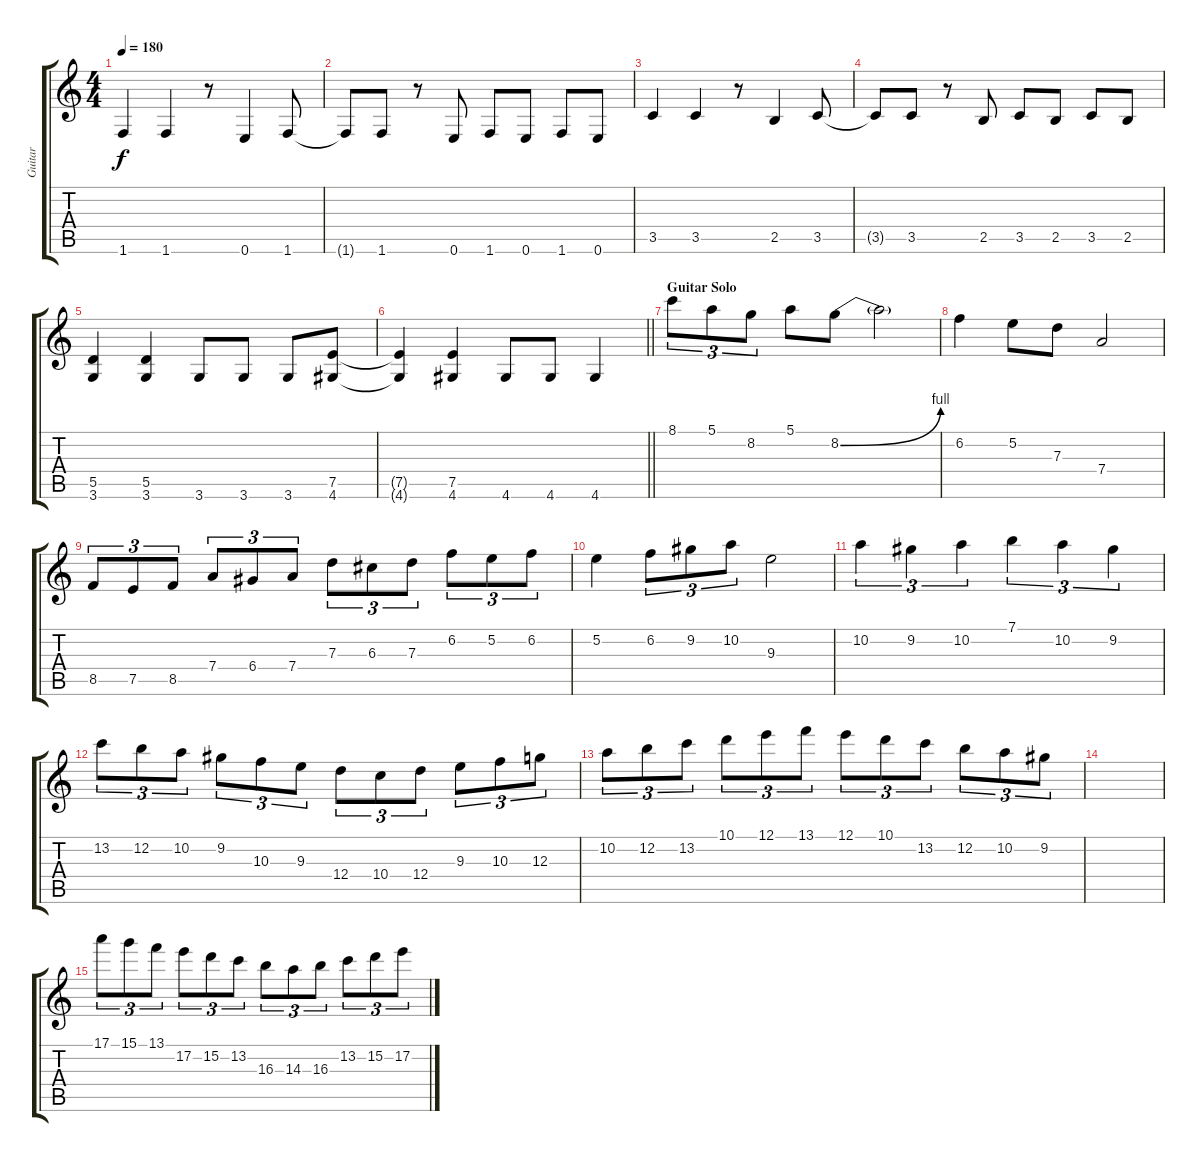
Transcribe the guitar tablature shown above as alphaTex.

\track ("Guitar " "Guitar ") {instrument distortionguitar}
\staff {score tabs}
\tuning (E4 B3 G3 D3 A2 E2) {hide}
\ts (4 4)
\tempo 180
\clef g2
\ks c
1.6.4{dy f} 1.6.4 r.8 0.6.4 1.6.8 |
1.6{t}.8 1.6.8 r.8 0.6.8 1.6.8 0.6.8 1.6.8 0.6.8 |
3.5.4 3.5.4 r.8 2.5.4 3.5.8 |
3.5{t}.8 3.5.8 r.8 2.5.8 3.5.8 2.5.8 3.5.8 2.5.8 |
(5.5 3.6).4 (5.5 3.6).4 3.6.8 3.6.8 3.6.8 (7.5 4.6).8 |
\barLineRight lightlight
(7.5{t} 4.6{t}).4 (7.5 4.6).4 4.6.8 4.6.8 4.6.4 |
\section ("" "Guitar Solo")
8.1.8{tu (3 2)} 5.1.8{tu (3 2)} 8.2.8{tu (3 2)} 5.1.8 8.2{be (bend 0 0 60 4)}.8 8.2{t}.2 |
6.2.4 5.2.8 7.3.8 7.4.2 |
8.5.8{tu (3 2)} 7.5.8{tu (3 2)} 8.5.8{tu (3 2)} 7.4.8{tu (3 2)} 6.4.8{tu (3 2)} 7.4.8{tu (3 2)} 7.3.8{tu (3 2)} 6.3.8{tu (3 2)} 7.3.8{tu (3 2)} 6.2.8{tu (3 2)} 5.2.8{tu (3 2)} 6.2.8{tu (3 2)} |
5.2.4 6.2.8{tu (3 2)} 9.2.8{tu (3 2)} 10.2.8{tu (3 2)} 9.3.2 |
10.2.4{tu (3 2)} 9.2.4{tu (3 2)} 10.2.4{tu (3 2)} 7.1.4{tu (3 2)} 10.2.4{tu (3 2)} 9.2.4{tu (3 2)} |
13.2.8{tu (3 2)} 12.2.8{tu (3 2)} 10.2.8{tu (3 2)} 9.2.8{tu (3 2)} 10.3.8{tu (3 2)} 9.3.8{tu (3 2)} 12.4.8{tu (3 2)} 10.4.8{tu (3 2)} 12.4.8{tu (3 2)} 9.3.8{tu (3 2)} 10.3.8{tu (3 2)} 12.3.8{tu (3 2)} |
10.2.8{tu (3 2)} 12.2.8{tu (3 2)} 13.2.8{tu (3 2)} 10.1.8{tu (3 2)} 12.1.8{tu (3 2)} 13.1.8{tu (3 2)} 12.1.8{tu (3 2)} 10.1.8{tu (3 2)} 13.2.8{tu (3 2)} 12.2.8{tu (3 2)} 10.2.8{tu (3 2)} 9.2.8{tu (3 2)} |
|
17.1.8{tu (3 2)} 15.1.8{tu (3 2)} 13.1.8{tu (3 2)} 17.2.8{tu (3 2)} 15.2.8{tu (3 2)} 13.2.8{tu (3 2)} 16.3.8{tu (3 2)} 14.3.8{tu (3 2)} 16.3.8{tu (3 2)} 13.2.8{tu (3 2)} 15.2.8{tu (3 2)} 17.2.8{tu (3 2)}
